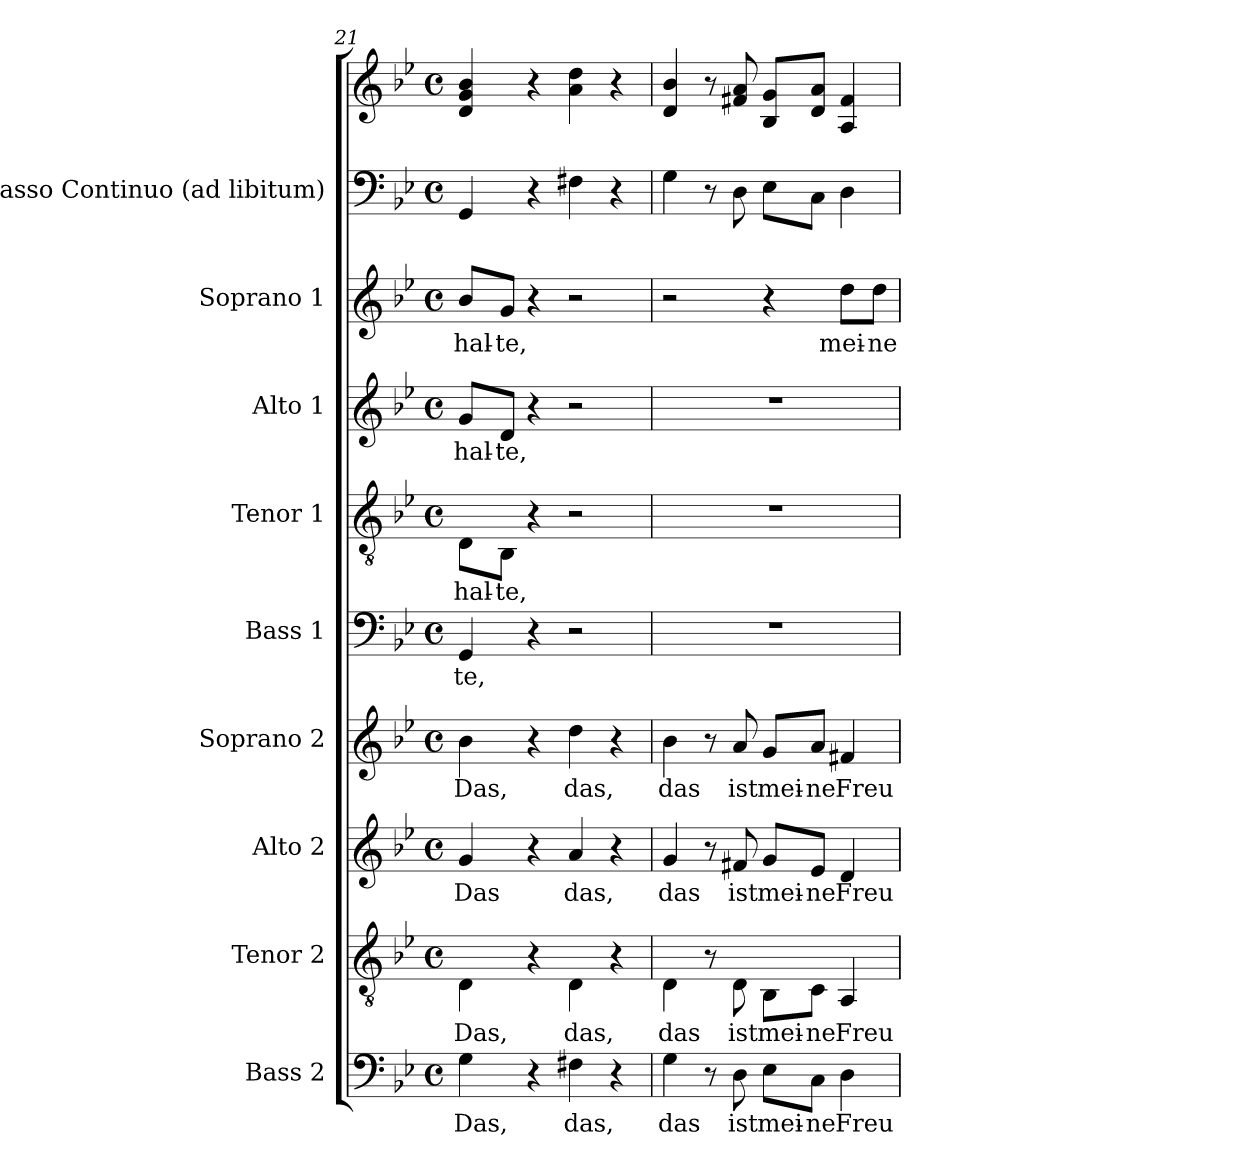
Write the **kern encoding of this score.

**kern	**text	**kern	**text	**kern	**text	**kern	**text	**kern	**text	**kern	**text	**kern	**text	**kern	**text	**kern	**kern
*part9	*part9	*part8	*part8	*part7	*part7	*part6	*part6	*part5	*part5	*part4	*part4	*part3	*part3	*part2	*part2	*part1	*part1
*staff10	*staff10	*staff9	*staff9	*staff8	*staff8	*staff7	*staff7	*staff6	*staff6	*staff5	*staff5	*staff4	*staff4	*staff3	*staff3	*staff2	*staff1
*I"Bass 2	*	*I"Tenor 2	*	*I"Alto 2	*	*I"Soprano 2	*	*I"Bass 1	*	*I"Tenor 1	*	*I"Alto 1	*	*I"Soprano 1	*	*I"Basso Continuo    (ad libitum)	*
*I'Bass 2	*	*I'Tenor 2	*	*I'Alto 2	*	*I'Soprano 2	*	*I'Bass 1	*	*I'Tenor 1	*	*I'Alto 1	*	*I'Soprano 1	*	*I'Basso Continuo    (ad libitum)	*
*clefF4	*	*clefGv2	*	*clefG2	*	*clefG2	*	*clefF4	*	*clefGv2	*	*clefG2	*	*clefG2	*	*clefF4	*clefG2
*k[b-e-]	*	*k[b-e-]	*	*k[b-e-]	*	*k[b-e-]	*	*k[b-e-]	*	*k[b-e-]	*	*k[b-e-]	*	*k[b-e-]	*	*k[b-e-]	*k[b-e-]
*B-:	*	*B-:	*	*B-:	*	*B-:	*	*B-:	*	*B-:	*	*B-:	*	*B-:	*	*B-:	*B-:
*M4/4	*	*M4/4	*	*M4/4	*	*M4/4	*	*M4/4	*	*M4/4	*	*M4/4	*	*M4/4	*	*M4/4	*M4/4
*met(c)	*	*met(c)	*	*met(c)	*	*met(c)	*	*met(c)	*	*met(c)	*	*met(c)	*	*met(c)	*	*met(c)	*met(c)
=21	=21	=21	=21	=21	=21	=21	=21	=21	=21	=21	=21	=21	=21	=21	=21	=21	=21
!	!LO:LY:b:color=#000000	!	!	!	!	!	!	!	!	!	!	!	!	!	!	!	!
!	!	!	!LO:LY:b:color=#000000	!	!	!	!	!	!	!	!	!	!	!	!	!	!
!	!	!	!	!	!LO:LY:b:color=#000000	!	!	!	!	!	!	!	!	!	!	!	!
!	!	!	!	!	!	!	!LO:LY:b:color=#000000	!	!	!	!	!	!	!	!	!	!
!	!	!	!	!	!	!	!	!	!LO:LY:b:color=#000000	!	!	!	!	!	!	!	!
!	!	!	!	!	!	!	!	!	!	!	!LO:LY:b:color=#000000	!	!	!	!	!	!
!	!	!	!	!	!	!	!	!	!	!	!	!	!LO:LY:b:color=#000000	!	!	!	!
!	!	!	!	!	!	!	!	!	!	!	!	!	!	!	!LO:LY:b:color=#000000	!	!
4Gi\	Das,	4Di\	Das,	4gi/	Das	4b-i\	Das,	4GGi/	-te,	8Di\L	hal-	8gi/L	hal-	8b-i/L	hal-	4GGi/	4di/ 4gi 4b-i
!	!	!	!	!	!	!	!	!	!	!	!LO:LY:b:color=#000000	!	!	!	!	!	!
!	!	!	!	!	!	!	!	!	!	!	!	!	!LO:LY:b:color=#000000	!	!	!	!
!	!	!	!	!	!	!	!	!	!	!	!	!	!	!	!LO:LY:b:color=#000000	!	!
.	.	.	.	.	.	.	.	.	.	8BB-i\J	-te,	8di/J	-te,	8gi/J	-te,	.	.
4r	.	4r	.	4r	.	4r	.	4r	.	4r	.	4r	.	4r	.	4r	4r
!	!LO:LY:b:color=#000000	!	!	!	!	!	!	!	!	!	!	!	!	!	!	!	!
!	!	!	!LO:LY:b:color=#000000	!	!	!	!	!	!	!	!	!	!	!	!	!	!
!	!	!	!	!	!LO:LY:b:color=#000000	!	!	!	!	!	!	!	!	!	!	!	!
!	!	!	!	!	!	!	!LO:LY:b:color=#000000	!	!	!	!	!	!	!	!	!	!
4F#Xi\	das,	4Di\	das,	4ai/	das,	4ddi\	das,	2r	.	2r	.	2r	.	2r	.	4F#Xi\	4ai\ 4ddi
4r	.	4r	.	4r	.	4r	.	.	.	.	.	.	.	.	.	4r	4r
=22	=22	=22	=22	=22	=22	=22	=22	=22	=22	=22	=22	=22	=22	=22	=22	=22	=22
!	!LO:LY:b:color=#000000	!	!	!	!	!	!	!	!	!	!	!	!	!	!	!	!
!	!	!	!LO:LY:b:color=#000000	!	!	!	!	!	!	!	!	!	!	!	!	!	!
!	!	!	!	!	!LO:LY:b:color=#000000	!	!	!	!	!	!	!	!	!	!	!	!
!	!	!	!	!	!	!	!LO:LY:b:color=#000000	!	!	!	!	!	!	!	!	!	!
4Gi\	das	4Di\	das	4gi/	das	4b-i\	das	1r	.	1r	.	1r	.	2r	.	4Gi\	4di/ 4b-i
8r	.	8r	.	8r	.	8r	.	.	.	.	.	.	.	.	.	8r	8r
!	!LO:LY:b:color=#000000	!	!	!	!	!	!	!	!	!	!	!	!	!	!	!	!
!	!	!	!LO:LY:b:color=#000000	!	!	!	!	!	!	!	!	!	!	!	!	!	!
!	!	!	!	!	!LO:LY:b:color=#000000	!	!	!	!	!	!	!	!	!	!	!	!
!	!	!	!	!	!	!	!LO:LY:b:color=#000000	!	!	!	!	!	!	!	!	!	!
8Di\	ist	8Di\	ist	8f#Xi/	ist	8ai/	ist	.	.	.	.	.	.	.	.	8Di\	8f#Xi/ 8ai
!	!LO:LY:b:color=#000000	!	!	!	!	!	!	!	!	!	!	!	!	!	!	!	!
!	!	!	!LO:LY:b:color=#000000	!	!	!	!	!	!	!	!	!	!	!	!	!	!
!	!	!	!	!	!LO:LY:b:color=#000000	!	!	!	!	!	!	!	!	!	!	!	!
!	!	!	!	!	!	!	!LO:LY:b:color=#000000	!	!	!	!	!	!	!	!	!	!
8E-i\L	mei-	8BB-i\L	mei-	8gi/L	mei-	8gi/L	mei-	.	.	.	.	.	.	4r	.	8E-i\L	8B-i/ 8gi/L
!	!LO:LY:b:color=#000000	!	!	!	!	!	!	!	!	!	!	!	!	!	!	!	!
!	!	!	!LO:LY:b:color=#000000	!	!	!	!	!	!	!	!	!	!	!	!	!	!
!	!	!	!	!	!LO:LY:b:color=#000000	!	!	!	!	!	!	!	!	!	!	!	!
!	!	!	!	!	!	!	!LO:LY:b:color=#000000	!	!	!	!	!	!	!	!	!	!
8Ci\J	-ne	8Ci\J	-ne	8e-i/J	-ne	8ai/J	-ne	.	.	.	.	.	.	.	.	8Ci\J	8di/ 8ai/J
!	!LO:LY:b:color=#000000	!	!	!	!	!	!	!	!	!	!	!	!	!	!	!	!
!	!	!	!LO:LY:b:color=#000000	!	!	!	!	!	!	!	!	!	!	!	!	!	!
!	!	!	!	!	!LO:LY:b:color=#000000	!	!	!	!	!	!	!	!	!	!	!	!
!	!	!	!	!	!	!	!LO:LY:b:color=#000000	!	!	!	!	!	!	!	!	!	!
!	!	!	!	!	!	!	!	!	!	!	!	!	!	!	!LO:LY:b:color=#000000	!	!
4Di\	Freu-	4AAi/	Freu-	4di/	Freu-	4f#Xi/	Freu-	.	.	.	.	.	.	8ddi\L	mei-	4Di\	4Ai/ 4f#i
!	!	!	!	!	!	!	!	!	!	!	!	!	!	!	!LO:LY:b:color=#000000	!	!
.	.	.	.	.	.	.	.	.	.	.	.	.	.	8ddi\J	-ne	.	.
=	=	=	=	=	=	=	=	=	=	=	=	=	=	=	=	=	=
*-	*-	*-	*-	*-	*-	*-	*-	*-	*-	*-	*-	*-	*-	*-	*-	*-	*-
